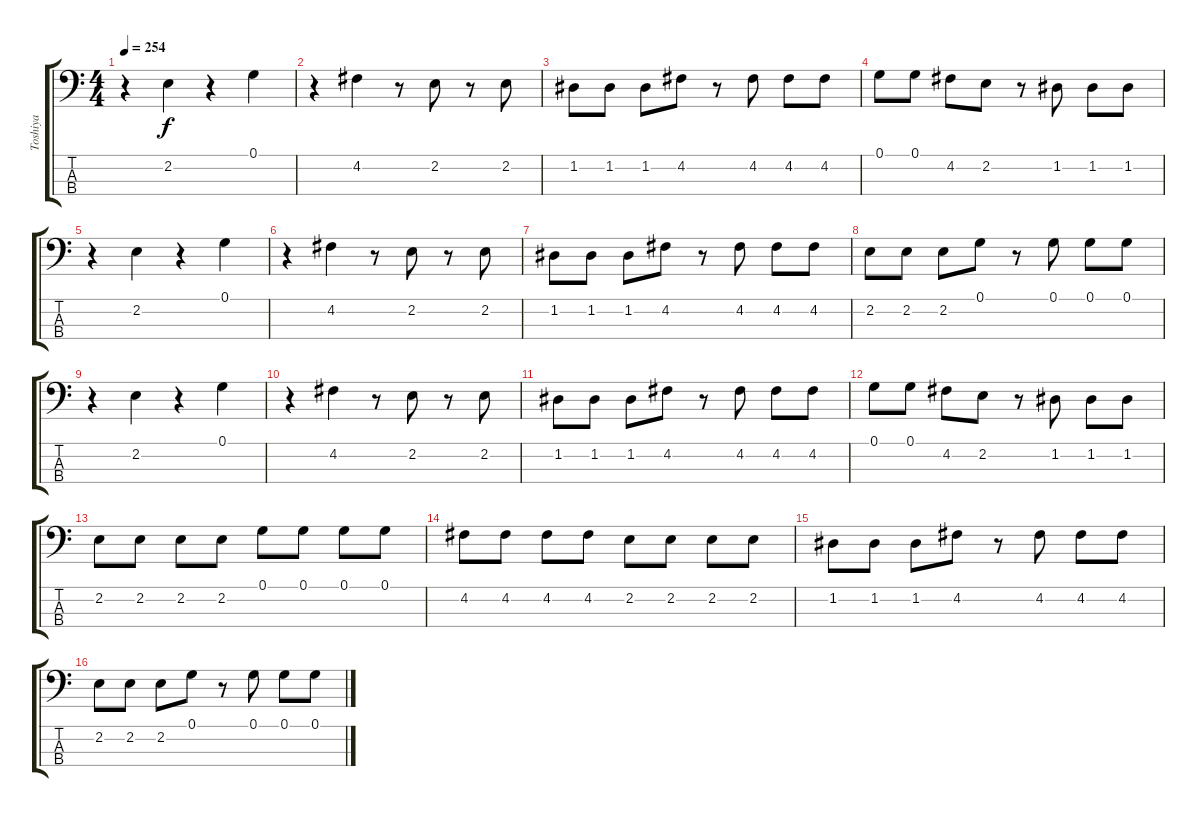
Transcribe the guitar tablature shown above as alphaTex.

\track ("Toshiya" "Toshiya") {instrument electricbasspick}
\staff {score tabs}
\tuning (G2 D2 A1 E1) {hide}
\ts (4 4)
\tempo 254
\clef f4
\ks c
r.4{dy f} 2.2.4 r.4 0.1.4 |
r.4 4.2.4 r.8 2.2.8 r.8 2.2.8 |
1.2.8 1.2.8 1.2.8 4.2.8 r.8 4.2.8 4.2.8 4.2.8 |
0.1.8 0.1.8 4.2.8 2.2.8 r.8 1.2.8 1.2.8 1.2.8 |
r.4 2.2.4 r.4 0.1.4 |
r.4 4.2.4 r.8 2.2.8 r.8 2.2.8 |
1.2.8 1.2.8 1.2.8 4.2.8 r.8 4.2.8 4.2.8 4.2.8 |
2.2.8 2.2.8 2.2.8 0.1.8 r.8 0.1.8 0.1.8 0.1.8 |
r.4 2.2.4 r.4 0.1.4 |
r.4 4.2.4 r.8 2.2.8 r.8 2.2.8 |
1.2.8 1.2.8 1.2.8 4.2.8 r.8 4.2.8 4.2.8 4.2.8 |
0.1.8 0.1.8 4.2.8 2.2.8 r.8 1.2.8 1.2.8 1.2.8 |
2.2.8 2.2.8 2.2.8 2.2.8 0.1.8 0.1.8 0.1.8 0.1.8 |
4.2.8 4.2.8 4.2.8 4.2.8 2.2.8 2.2.8 2.2.8 2.2.8 |
1.2.8 1.2.8 1.2.8 4.2.8 r.8 4.2.8 4.2.8 4.2.8 |
2.2.8 2.2.8 2.2.8 0.1.8 r.8 0.1.8 0.1.8 0.1.8
